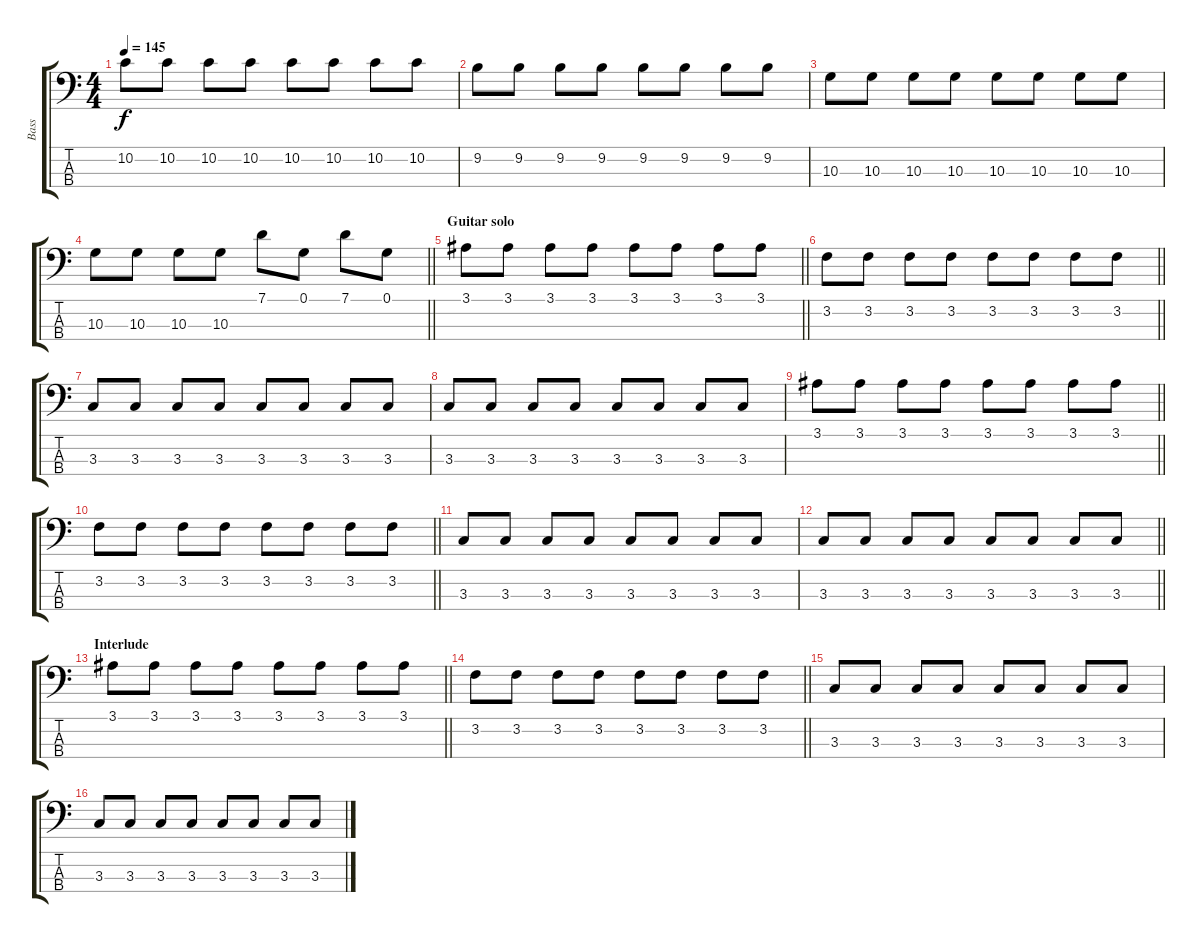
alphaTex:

\track ("Bass" "Bass") {instrument electricbassfinger}
\staff {score tabs}
\tuning (G2 D2 A1 E1) {hide}
\ts (4 4)
\tempo 145
\clef f4
\ks c
10.2.8{dy f} 10.2.8 10.2.8 10.2.8 10.2.8 10.2.8 10.2.8 10.2.8 |
9.2.8 9.2.8 9.2.8 9.2.8 9.2.8 9.2.8 9.2.8 9.2.8 |
10.3.8 10.3.8 10.3.8 10.3.8 10.3.8 10.3.8 10.3.8 10.3.8 |
\barLineRight lightlight
10.3.8 10.3.8 10.3.8 10.3.8 7.1.8 0.1.8 7.1.8 0.1.8 |
\section ("" "Guitar solo")
\barLineRight lightlight
3.1.8 3.1.8 3.1.8 3.1.8 3.1.8 3.1.8 3.1.8 3.1.8 |
\section ("" "")
\barLineRight lightlight
3.2.8 3.2.8 3.2.8 3.2.8 3.2.8 3.2.8 3.2.8 3.2.8 |
3.3.8 3.3.8 3.3.8 3.3.8 3.3.8 3.3.8 3.3.8 3.3.8 |
3.3.8 3.3.8 3.3.8 3.3.8 3.3.8 3.3.8 3.3.8 3.3.8 |
\barLineRight lightlight
3.1.8 3.1.8 3.1.8 3.1.8 3.1.8 3.1.8 3.1.8 3.1.8 |
\barLineRight lightlight
3.2.8 3.2.8 3.2.8 3.2.8 3.2.8 3.2.8 3.2.8 3.2.8 |
3.3.8 3.3.8 3.3.8 3.3.8 3.3.8 3.3.8 3.3.8 3.3.8 |
\barLineRight lightlight
3.3.8 3.3.8 3.3.8 3.3.8 3.3.8 3.3.8 3.3.8 3.3.8 |
\section ("" "Interlude")
\barLineRight lightlight
3.1.8 3.1.8 3.1.8 3.1.8 3.1.8 3.1.8 3.1.8 3.1.8 |
\section ("" "")
\barLineRight lightlight
3.2.8 3.2.8 3.2.8 3.2.8 3.2.8 3.2.8 3.2.8 3.2.8 |
3.3.8 3.3.8 3.3.8 3.3.8 3.3.8 3.3.8 3.3.8 3.3.8 |
3.3.8 3.3.8 3.3.8 3.3.8 3.3.8 3.3.8 3.3.8 3.3.8
